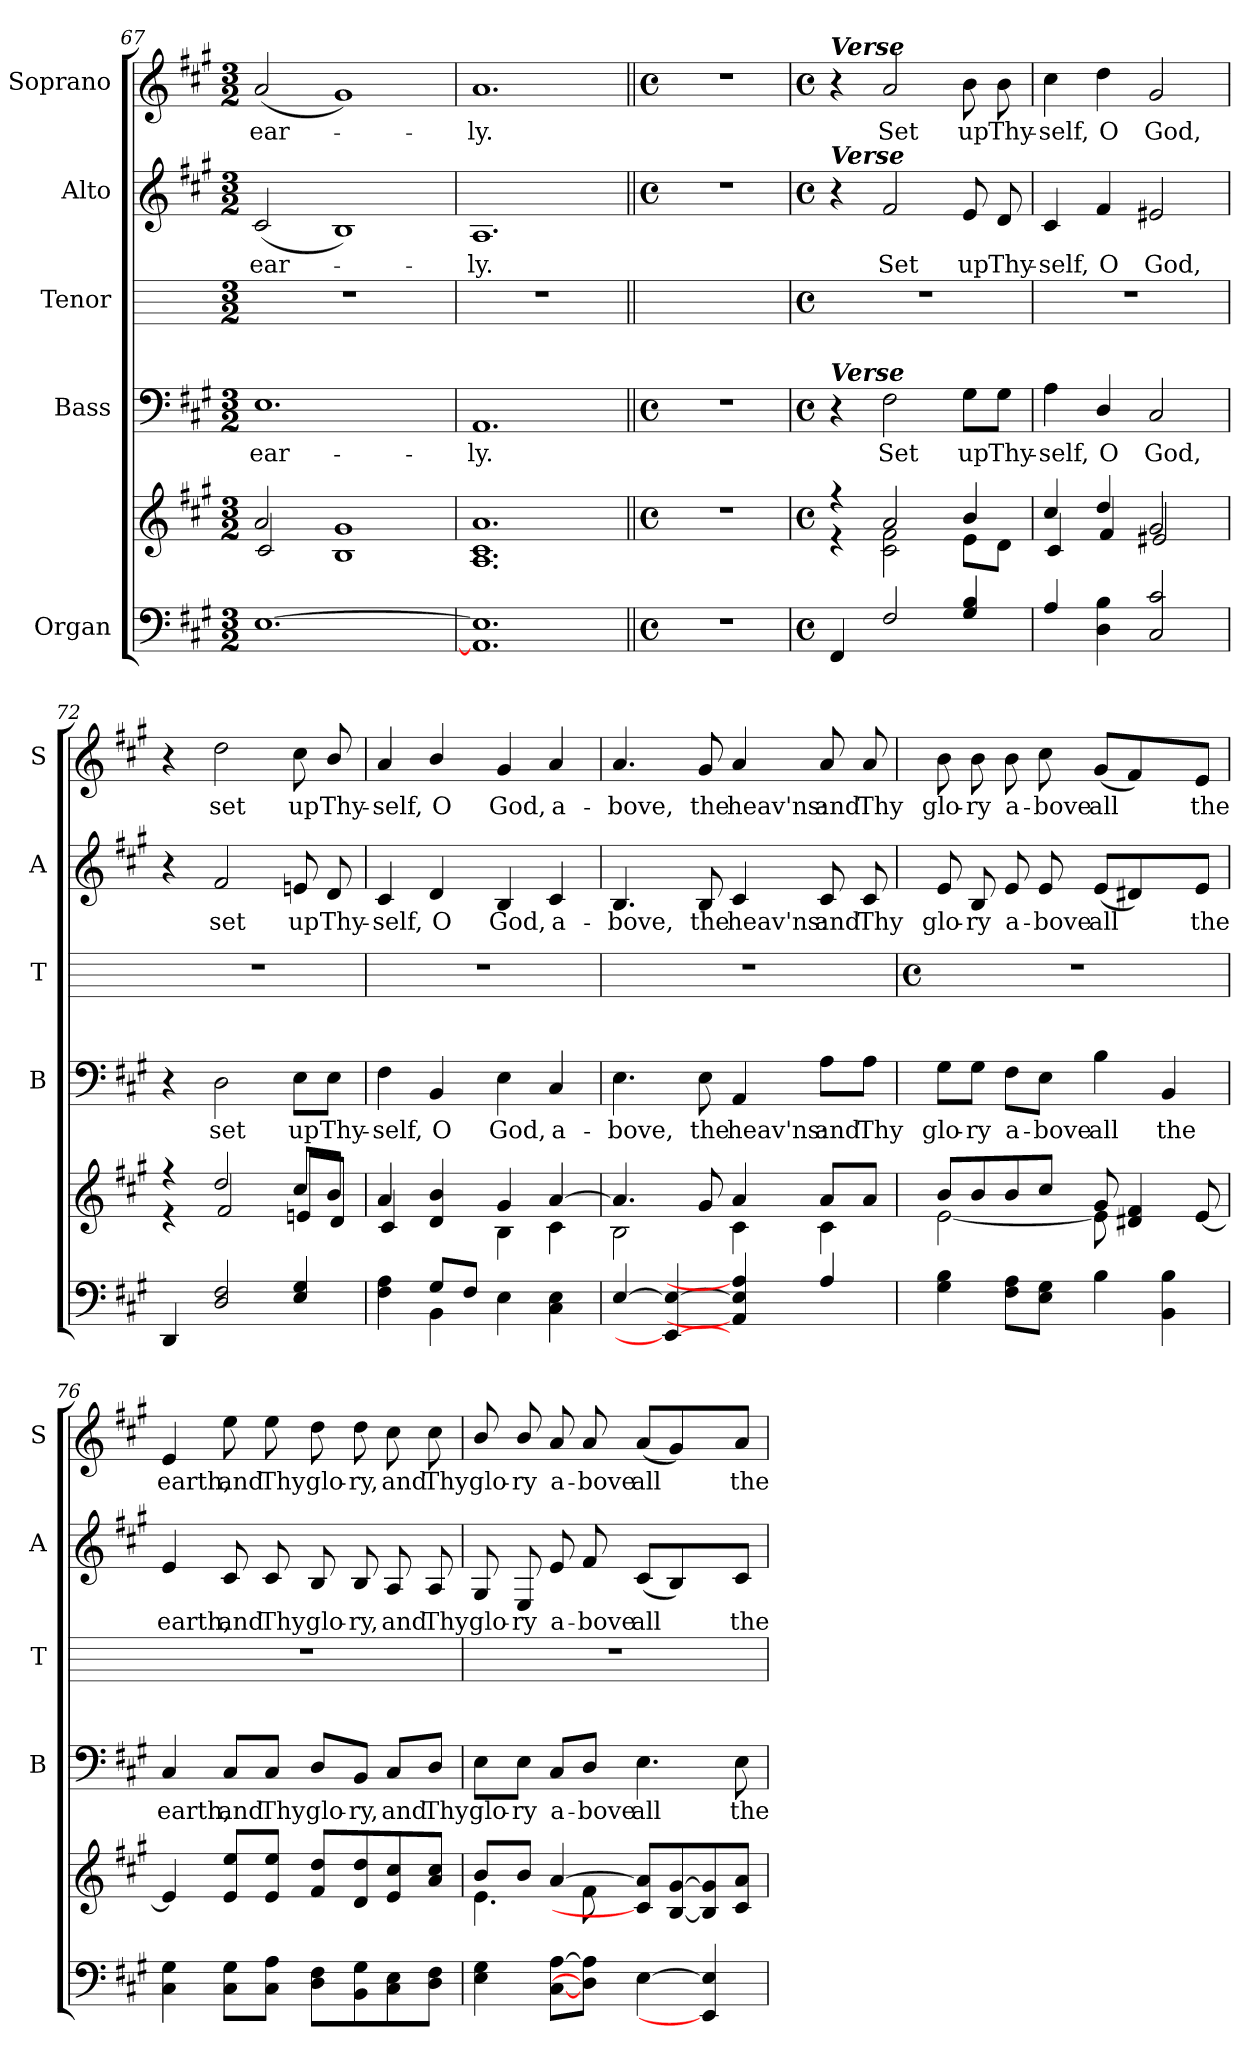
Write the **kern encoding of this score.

**kern	**kern	**kern	**text	**kern	**kern	**text	**kern	**text
*part5	*part5	*part4	*part4	*part3	*part2	*part2	*part1	*part1
*staff6	*staff5	*staff4	*staff4	*staff3	*staff2	*staff2	*staff1	*staff1
*I"Organ	*	*I"Bass	*	*I"Tenor	*I"Alto	*	*I"Soprano	*
*	*	*I'B	*	*I'T	*I'A	*	*I'S	*
*clefF4	*clefG2	*clefF4	*	*	*clefG2	*	*clefG2	*
*k[f#c#g#]	*k[f#c#g#]	*k[f#c#g#]	*	*	*k[f#c#g#]	*	*k[f#c#g#]	*
*A:	*A:	*A:	*	*	*A:	*	*A:	*
*M3/2	*M3/2	*M3/2	*	*M3/2	*M3/2	*	*M3/2	*
=67	=67	=67	=67	=67	=67	=67	=67	=67
*	*^	*	*	*	*	*	*	*
!	!	!	!	!LO:LY:b	!	!	!LO:LY:b	!	!LO:LY:b
[1.E	2a/	2c#/	1.E	ear-	1.r	(<2c#	ear-	(<2a	ear-
.	1g#/	1B\	.	.	.	1B)	.	1g#)	.
=68	=68	=68	=68	=68	=68	=68	=68	=68	=68
!	!	!	!	!LO:LY:b	!	!	!LO:LY:b	!	!LO:LY:b
1.AA] 1.E]	1.a/	1.A\ 1.c#\	1.AA	-ly.	1.r	1.A	ly.	1.a	ly.
*	*v	*v	*	*	*	*	*	*	*
=69||	=69||	=69||	=69||	=69||	=69||	=69||	=69||	=69||
*M4/4	*M4/4	*M4/4	*	*	*M4/4	*	*M4/4	*
*met(c)	*met(c)	*met(c)	*	*	*met(c)	*	*met(c)	*
1r	1r	1r	.	1ryy	1r	.	1r	.
!!LO:LB:g=z
=70	=70	=70	=70	=70	=70	=70	=70	=70
*M4/4	*M4/4	*M4/4	*	*M4/4	*M4/4	*	*M4/4	*
*met(c)	*met(c)	*met(c)	*	*met(c)	*met(c)	*	*met(c)	*
*^	*^	*	*	*	*	*	*	*
!	!	!	!	!	!	!	!	!	!LO:TX:a:Bi:t=Verse	!
!	!	!	!	!	!	!	!LO:TX:a:Bi:t=Verse	!	!	!
!	!	!	!	!LO:TX:a:Bi:t=Verse	!	!	!	!	!	!
4FF#	1ryy	4r	4r	4r	.	1r	4r	.	4r	.
!	!	!	!	!	!LO:LY:b	!	!	!LO:LY:b	!	!LO:LY:b
2F#	.	2a/	2c#\ 2f#\	2F#	Set	.	2f#	Set	2a	Set
!	!	!	!	!	!LO:LY:b	!	!	!LO:LY:b	!	!LO:LY:b
4G# 4B	.	4b/	8e\L	8G#\L	up	.	8e	up	8b	up
!	!	!	!	!	!LO:LY:b	!	!	!LO:LY:b	!	!LO:LY:b
.	.	.	8d\J	8G#\J	Thy-	.	8d	Thy-	8b	Thy-
=71	=71	=71	=71	=71	=71	=71	=71	=71	=71	=71
!	!	!	!	!	!LO:LY:b	!	!	!LO:LY:b	!	!LO:LY:b
4A	1ryy	4cc#/	4c#/	4A	-self,	1r	4c#	-self,	4cc#	-self,
!	!	!	!	!	!LO:LY:b	!	!	!LO:LY:b	!	!LO:LY:b
4D\ 4B\	.	4dd/	4f#/	4D/	O	.	4f#	O	4dd	O
!	!	!	!	!	!LO:LY:b	!	!	!LO:LY:b	!	!LO:LY:b
2C# 2c#	.	2g#/	2e#X/	2C#	God,	.	2e#X	God,	2g#	God,
=72	=72	=72	=72	=72	=72	=72	=72	=72	=72	=72
4DD	1ryy	4r	4r	4r	.	1r	4r	.	4r	.
!	!	!	!	!	!LO:LY:b	!	!	!LO:LY:b	!	!LO:LY:b
2D 2F#	.	2dd/	2f#/	2D	set	.	2f#	set	2dd	set
!	!	!	!	!	!LO:LY:b	!	!	!LO:LY:b	!	!LO:LY:b
4E 4G#	.	8cc#/L	8en/L	8E\L	up	.	8en	up	8cc#	up
!	!	!	!	!	!LO:LY:b	!	!	!LO:LY:b	!	!LO:LY:b
.	.	8b/J	8d/J	8E\J	Thy-	.	8d	Thy-	8b/	Thy-
=73	=73	=73	=73	=73	=73	=73	=73	=73	=73	=73
*	*^	*	*	*	*	*	*	*	*	*
!	!	!	!	!	!	!LO:LY:b	!	!	!LO:LY:b	!	!LO:LY:b
4ryy	4F# 4A	1ryy	4a/	4c#/	4F#	-self,	1r	4c#	-self,	4a	-self,
!	!	!	!	!	!	!LO:LY:b	!	!	!LO:LY:b	!	!LO:LY:b
8G#/L	4BB\	.	4d/ 4b/	4ryy	4BB	O	.	4d	O	4b/	O
8F#/J	.	.	.	.	.	.	.	.	.	.	.
!	!	!	!	!	!	!LO:LY:b	!	!	!LO:LY:b	!	!LO:LY:b
2ryy	4E	.	4g#/	4B\	4E	God,	.	4B	God,	4g#	God,
!	!	!	!	!	!	!LO:LY:b	!	!	!LO:LY:b	!	!LO:LY:b
.	4C# 4E	.	[4a/	4c#\	4C#	a-	.	4c#	a-	4a	a-
*	*v	*v	*	*	*	*	*	*	*	*	*
=74	=74	=74	=74	=74	=74	=74	=74	=74	=74	=74
!	!	!	!	!	!LO:LY:b	!	!	!LO:LY:b	!	!LO:LY:b
[4E	1ryy	4.a/]	2B\	4.E	-bove,	1r	4.B	-bove,	4.a	-bove,
4EE_ 4E_	.	.	.	.	.	.	.	.	.	.
!	!	!	!	!	!LO:LY:b	!	!	!LO:LY:b	!	!LO:LY:b
.	.	8g#/	.	8E	the	.	8B	the	8g#	the
!	!	!	!	!	!LO:LY:b	!	!	!LO:LY:b	!	!LO:LY:b
4AA] 4E] 4A]	.	4a/	4c#\	4AA	heav'ns:	.	4c#	heav'ns:	4a	heav'ns:
!	!	!	!	!	!LO:LY:b	!	!	!LO:LY:b	!	!LO:LY:b
4A	.	8a/L	4c#\	8A\L	and	.	8c#	and	8a	and
!	!	!	!	!	!LO:LY:b	!	!	!LO:LY:b	!	!LO:LY:b
.	.	8a/J	.	8A\J	Thy	.	8c#	Thy	8a	Thy
*v	*v	*	*	*	*	*	*	*	*	*
!!LO:LB:g=z
=75	=75	=75	=75	=75	=75	=75	=75	=75	=75
*	*	*	*	*	*M4/4	*	*	*	*
*	*	*	*	*	*met(c)	*	*	*	*
!	!	!	!	!LO:LY:b	!	!	!LO:LY:b	!	!LO:LY:b
4G# 4B	8b/L	[2e\	8G#\L	glo-	1r	8e	glo-	8b	glo-
!	!	!	!	!LO:LY:b	!	!	!LO:LY:b	!	!LO:LY:b
.	8b/	.	8G#\J	-ry	.	8B	-ry	8b	-ry
!	!	!	!	!LO:LY:b	!	!	!LO:LY:b	!	!LO:LY:b
8F# 8AL	8b/	.	8F#\L	a-	.	8e	a-	8b	a-
!	!	!	!	!LO:LY:b	!	!	!LO:LY:b	!	!LO:LY:b
8E 8G#J	8cc#/J	.	8E\J	-bove	.	8e	-bove	8cc#	-bove
!	!	!	!	!LO:LY:b	!	!	!LO:LY:b	!	!LO:LY:b
4B	8g#/	8e\]	4B	all	.	(<8eL	all	(<8g#L	all
.	4d#X/ 4f#/	8ryy	.	.	.	4d#X)	.	4f#)	.
!	!	!	!	!LO:LY:b	!	!	!	!	!
4BB 4B	.	4ryy	4BB	the	.	.	.	.	.
!	!	!	!	!	!	!	!LO:LY:b	!	!LO:LY:b
.	[8e/	.	.	.	.	8eJ	the	8eJ	the
=76	=76	=76	=76	=76	=76	=76	=76	=76	=76
!	!	!	!	!LO:LY:b	!	!	!LO:LY:b	!	!LO:LY:b
4C# 4G#	4e/]	1ryy	4C#	earth,	1r	4e	earth,	4e	earth,
!	!	!	!	!LO:LY:b	!	!	!LO:LY:b	!	!LO:LY:b
8C# 8G#L	8e/ 8ee/L	.	8C#/L	and	.	8c#	and	8ee	and
!	!	!	!	!LO:LY:b	!	!	!LO:LY:b	!	!LO:LY:b
8C# 8AJ	8e/ 8ee/J	.	8C#/J	Thy	.	8c#	Thy	8ee	Thy
!	!	!	!	!LO:LY:b	!	!	!LO:LY:b	!	!LO:LY:b
8D 8F#L	8f#/ 8dd/L	.	8D/L	glo-	.	8B	glo-	8dd	glo-
!	!	!	!	!LO:LY:b	!	!	!LO:LY:b	!	!LO:LY:b
8BB 8G#	8d/ 8dd/	.	8BB/J	-ry,	.	8B	-ry,	8dd	-ry,
!	!	!	!	!LO:LY:b	!	!	!LO:LY:b	!	!LO:LY:b
8C# 8E	8e/ 8cc#/	.	8C#/L	and	.	8A	and	8cc#	and
!	!	!	!	!LO:LY:b	!	!	!LO:LY:b	!	!LO:LY:b
8D 8F#J	8a/ 8cc#/J	.	8D/J	Thy	.	8A	Thy	8cc#	Thy
=77	=77	=77	=77	=77	=77	=77	=77	=77	=77
!	!	!	!	!LO:LY:b	!	!	!LO:LY:b	!	!LO:LY:b
4E 4G#	8b/L	4.e\	8E\L	glo-	1r	8G#	glo-	8b/	glo-
!	!	!	!	!LO:LY:b	!	!	!LO:LY:b	!	!LO:LY:b
.	8b/J	.	8E\J	-ry	.	8E	-ry	8b/	-ry
!	!	!	!	!LO:LY:b	!	!	!LO:LY:b	!	!LO:LY:b
[8C# [8AL	[4a/	.	8C#/L	a-	.	8e	a-	8a	a-
!	!	!	!	!LO:LY:b	!	!	!LO:LY:b	!	!LO:LY:b
8D] 8A]J	.	8f#\	8D/J	-bove	.	8f#	-bove	8a	-bove
!	!	!	!	!LO:LY:b	!	!	!LO:LY:b	!	!LO:LY:b
[4E	8c#/] 8a/]L	2ryy	4.E	all	.	(<8c#L	all	(<8aL	all
.	[8B/ [8g#/	.	.	.	.	4B)	.	4g#)	.
4EE] 4E]	8B/] 8g#/]	.	.	.	.	.	.	.	.
!	!	!	!	!LO:LY:b	!	!	!LO:LY:b	!	!LO:LY:b
.	8c#/ 8a/J	.	8E	the	.	8c#J	the	8aJ	the
*	*v	*v	*	*	*	*	*	*	*
=	=	=	=	=	=	=	=	=
*-	*-	*-	*-	*-	*-	*-	*-	*-
